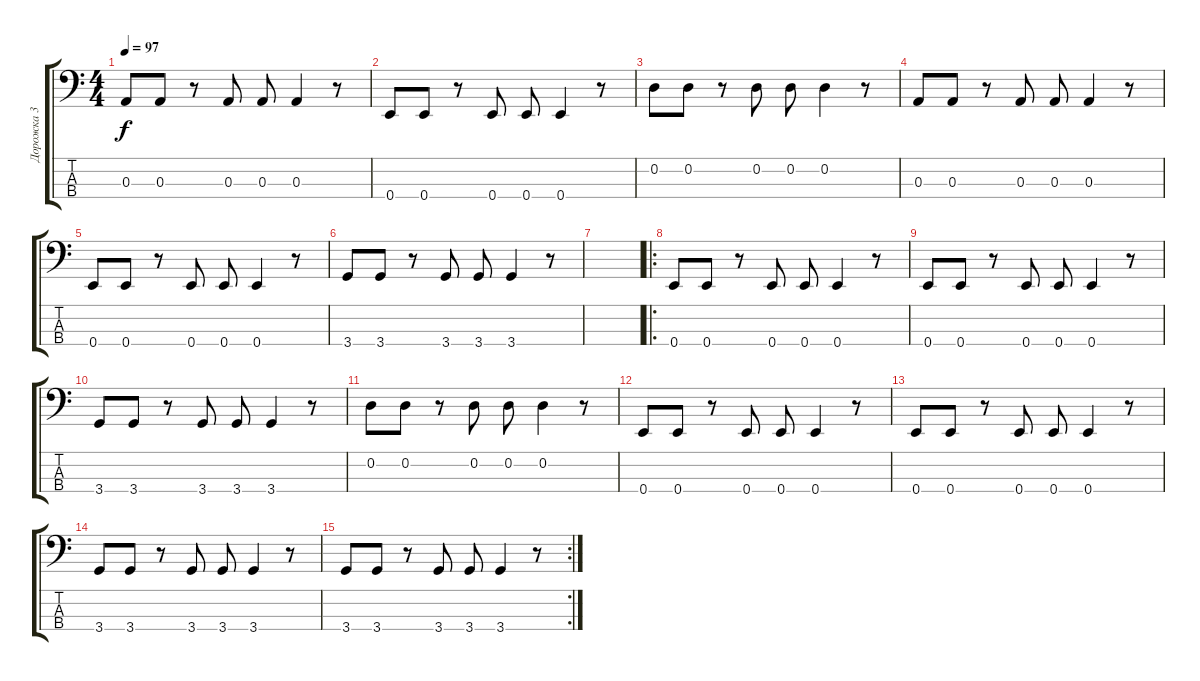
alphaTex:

\track ("Дорожка 3" "Дорожка 3") {instrument electricbasspick}
\staff {score tabs}
\tuning (G2 D2 A1 E1) {hide}
\ts (4 4)
\tempo 97
\clef f4
\ks c
0.3.8{dy f} 0.3.8 r.8 0.3.8 0.3.8 0.3.4 r.8 |
0.4.8 0.4.8 r.8 0.4.8 0.4.8 0.4.4 r.8 |
0.2.8 0.2.8 r.8 0.2.8 0.2.8 0.2.4 r.8 |
0.3.8 0.3.8 r.8 0.3.8 0.3.8 0.3.4 r.8 |
0.4.8 0.4.8 r.8 0.4.8 0.4.8 0.4.4 r.8 |
3.4.8 3.4.8 r.8 3.4.8 3.4.8 3.4.4 r.8 |
|
\ro
0.4.8 0.4.8 r.8 0.4.8 0.4.8 0.4.4 r.8 |
0.4.8 0.4.8 r.8 0.4.8 0.4.8 0.4.4 r.8 |
3.4.8 3.4.8 r.8 3.4.8 3.4.8 3.4.4 r.8 |
0.2.8 0.2.8 r.8 0.2.8 0.2.8 0.2.4 r.8 |
0.4.8 0.4.8 r.8 0.4.8 0.4.8 0.4.4 r.8 |
0.4.8 0.4.8 r.8 0.4.8 0.4.8 0.4.4 r.8 |
3.4.8 3.4.8 r.8 3.4.8 3.4.8 3.4.4 r.8 |
\rc 2
3.4.8 3.4.8 r.8 3.4.8 3.4.8 3.4.4 r.8
